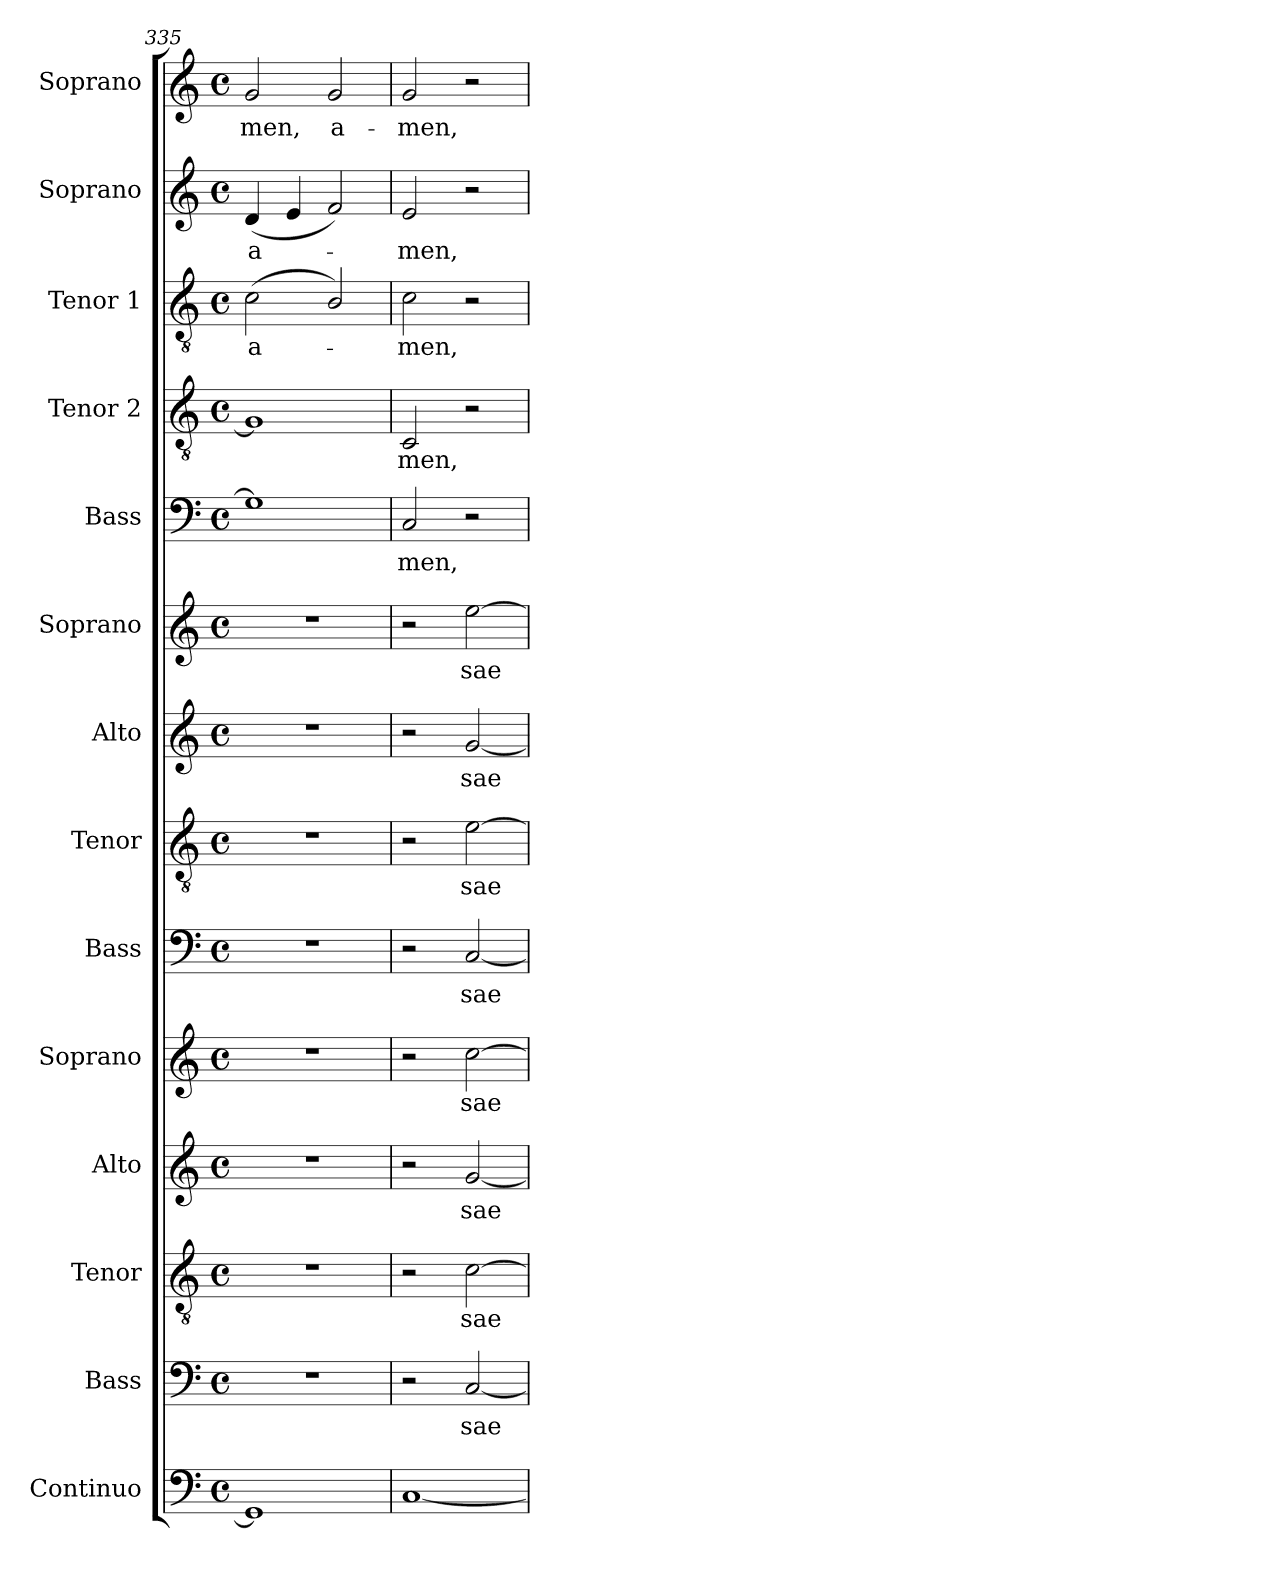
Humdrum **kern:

**kern	**kern	**text	**kern	**text	**kern	**text	**kern	**text	**kern	**text	**kern	**text	**kern	**text	**kern	**text	**kern	**text	**kern	**text	**kern	**text	**kern	**text	**kern	**text
*part14	*part13	*part13	*part12	*part12	*part11	*part11	*part10	*part10	*part9	*part9	*part8	*part8	*part7	*part7	*part6	*part6	*part5	*part5	*part4	*part4	*part3	*part3	*part2	*part2	*part1	*part1
*staff14	*staff13	*staff13	*staff12	*staff12	*staff11	*staff11	*staff10	*staff10	*staff9	*staff9	*staff8	*staff8	*staff7	*staff7	*staff6	*staff6	*staff5	*staff5	*staff4	*staff4	*staff3	*staff3	*staff2	*staff2	*staff1	*staff1
*I"Continuo	*I"Bass	*	*I"Tenor	*	*I"Alto	*	*I"Soprano	*	*I"Bass	*	*I"Tenor	*	*I"Alto	*	*I"Soprano	*	*I"Bass	*	*I"Tenor 2	*	*I"Tenor 1	*	*I"Soprano	*	*I"Soprano	*
*I'Cont.	*I'B.	*	*I'T.	*	*I'A.	*	*I'S.	*	*I'B.	*	*I'T.	*	*I'A.	*	*I'S.	*	*I'B.	*	*I'T2.	*	*I'T1.	*	*I'S.	*	*I'S.	*
*clefF4	*clefF4	*	*clefGv2	*	*clefG2	*	*clefG2	*	*clefF4	*	*clefGv2	*	*clefG2	*	*clefG2	*	*clefF4	*	*clefGv2	*	*clefGv2	*	*clefG2	*	*clefG2	*
*	*	*	*ITrd7c12	*	*	*	*	*	*	*	*ITrd7c12	*	*	*	*	*	*	*	*ITrd7c12	*	*ITrd7c12	*	*	*	*	*
*k[]	*k[]	*	*k[]	*	*k[]	*	*k[]	*	*k[]	*	*k[]	*	*k[]	*	*k[]	*	*k[]	*	*k[]	*	*k[]	*	*k[]	*	*k[]	*
*C:	*C:	*	*C:	*	*C:	*	*C:	*	*C:	*	*C:	*	*C:	*	*C:	*	*C:	*	*C:	*	*C:	*	*C:	*	*C:	*
*M4/4	*M4/4	*	*M4/4	*	*M4/4	*	*M4/4	*	*M4/4	*	*M4/4	*	*M4/4	*	*M4/4	*	*M4/4	*	*M4/4	*	*M4/4	*	*M4/4	*	*M4/4	*
*met(c)	*met(c)	*	*met(c)	*	*met(c)	*	*met(c)	*	*met(c)	*	*met(c)	*	*met(c)	*	*met(c)	*	*met(c)	*	*met(c)	*	*met(c)	*	*met(c)	*	*met(c)	*
=335	=335	=335	=335	=335	=335	=335	=335	=335	=335	=335	=335	=335	=335	=335	=335	=335	=335	=335	=335	=335	=335	=335	=335	=335	=335	=335
!	!	!	!	!	!	!	!	!	!	!	!	!	!	!	!	!	!	!	!	!	!	!LO:LY:b:color=#000000	!	!	!	!
!	!	!	!	!	!	!	!	!	!	!	!	!	!	!	!	!	!	!	!	!	!	!	!	!LO:LY:b:color=#000000	!	!
!	!	!	!	!	!	!	!	!	!	!	!	!	!	!	!	!	!	!	!	!	!	!	!	!	!	!LO:LY:b:color=#000000
1GGi]	1r	.	1r	.	1r	.	1r	.	1r	.	1r	.	1r	.	1r	.	1Gi]	.	1GGi]	.	(2Ci\	a-	(4di/	a-	2gi/	-men,
.	.	.	.	.	.	.	.	.	.	.	.	.	.	.	.	.	.	.	.	.	.	.	4ei/	.	.	.
!	!	!	!	!	!	!	!	!	!	!	!	!	!	!	!	!	!	!	!	!	!	!	!	!	!	!LO:LY:b:color=#000000
.	.	.	.	.	.	.	.	.	.	.	.	.	.	.	.	.	.	.	.	.	2BBi/)	.	2fi/)	.	2gi/	a-
=336	=336	=336	=336	=336	=336	=336	=336	=336	=336	=336	=336	=336	=336	=336	=336	=336	=336	=336	=336	=336	=336	=336	=336	=336	=336	=336
!	!	!	!	!	!	!	!	!	!	!	!	!	!	!	!	!	!	!LO:LY:b:color=#000000	!	!	!	!	!	!	!	!
!	!	!	!	!	!	!	!	!	!	!	!	!	!	!	!	!	!	!	!	!LO:LY:b:color=#000000	!	!	!	!	!	!
!	!	!	!	!	!	!	!	!	!	!	!	!	!	!	!	!	!	!	!	!	!	!LO:LY:b:color=#000000	!	!	!	!
!	!	!	!	!	!	!	!	!	!	!	!	!	!	!	!	!	!	!	!	!	!	!	!	!LO:LY:b:color=#000000	!	!
!	!	!	!	!	!	!	!	!	!	!	!	!	!	!	!	!	!	!	!	!	!	!	!	!	!	!LO:LY:b:color=#000000
[1Ci	2r	.	2r	.	2r	.	2r	.	2r	.	2r	.	2r	.	2r	.	2Ci/	-men,	2CCi/	-men,	2Ci\	-men,	2ei/	-men,	2gi/	-men,
!	!	!LO:LY:b:color=#000000	!	!	!	!	!	!	!	!	!	!	!	!	!	!	!	!	!	!	!	!	!	!	!	!
!	!	!	!	!LO:LY:b:color=#000000	!	!	!	!	!	!	!	!	!	!	!	!	!	!	!	!	!	!	!	!	!	!
!	!	!	!	!	!	!LO:LY:b:color=#000000	!	!	!	!	!	!	!	!	!	!	!	!	!	!	!	!	!	!	!	!
!	!	!	!	!	!	!	!	!LO:LY:b:color=#000000	!	!	!	!	!	!	!	!	!	!	!	!	!	!	!	!	!	!
!	!	!	!	!	!	!	!	!	!	!LO:LY:b:color=#000000	!	!	!	!	!	!	!	!	!	!	!	!	!	!	!	!
!	!	!	!	!	!	!	!	!	!	!	!	!LO:LY:b:color=#000000	!	!	!	!	!	!	!	!	!	!	!	!	!	!
!	!	!	!	!	!	!	!	!	!	!	!	!	!	!LO:LY:b:color=#000000	!	!	!	!	!	!	!	!	!	!	!	!
!	!	!	!	!	!	!	!	!	!	!	!	!	!	!	!	!LO:LY:b:color=#000000	!	!	!	!	!	!	!	!	!	!
.	[2Ci/	sae-	[2Ci\	sae-	[2gi/	sae-	[2cci\	sae-	[2Ci/	sae-	[2Ei\	sae-	[2gi/	sae-	[2eei\	sae-	2r	.	2r	.	2r	.	2r	.	2r	.
=	=	=	=	=	=	=	=	=	=	=	=	=	=	=	=	=	=	=	=	=	=	=	=	=	=	=
*-	*-	*-	*-	*-	*-	*-	*-	*-	*-	*-	*-	*-	*-	*-	*-	*-	*-	*-	*-	*-	*-	*-	*-	*-	*-	*-
